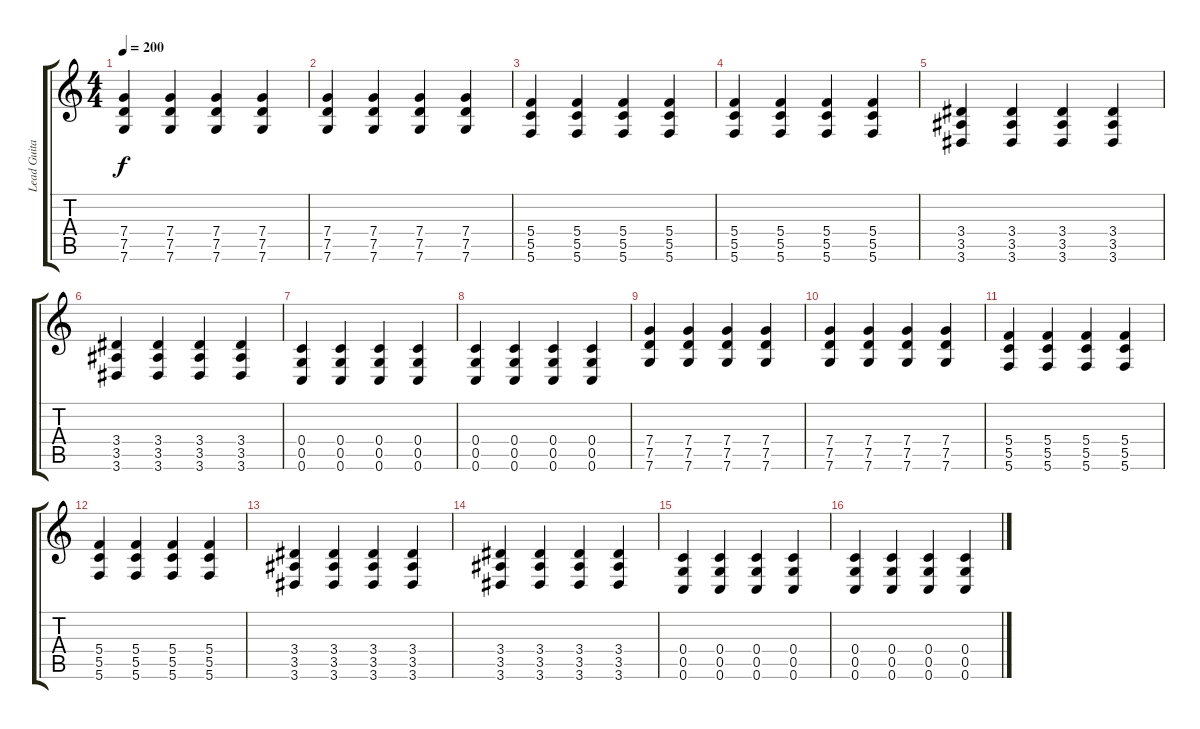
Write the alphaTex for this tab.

\track ("Lead Guitar" "Lead Guita") {instrument distortionguitar}
\staff {score tabs}
\tuning (D4 A3 F3 C3 G2 C2) {hide}
\ts (4 4)
\tempo 200
\clef g2
\ks c
(7.4 7.5 7.6).4{dy f} (7.4 7.5 7.6).4 (7.4 7.5 7.6).4 (7.4 7.5 7.6).4 |
(7.4 7.5 7.6).4 (7.4 7.5 7.6).4 (7.4 7.5 7.6).4 (7.4 7.5 7.6).4 |
(5.4 5.5 5.6).4 (5.4 5.5 5.6).4 (5.4 5.5 5.6).4 (5.4 5.5 5.6).4 |
(5.4 5.5 5.6).4 (5.4 5.5 5.6).4 (5.4 5.5 5.6).4 (5.4 5.5 5.6).4 |
(3.4 3.5 3.6).4{instrument distortionguitar} (3.4 3.5 3.6).4 (3.4 3.5 3.6).4 (3.4 3.5 3.6).4 |
(3.4 3.5 3.6).4 (3.4 3.5 3.6).4 (3.4 3.5 3.6).4 (3.4 3.5 3.6).4 |
(0.4 0.5 0.6).4 (0.4 0.5 0.6).4 (0.4 0.5 0.6).4 (0.4 0.5 0.6).4 |
(0.4 0.5 0.6).4 (0.4 0.5 0.6).4 (0.4 0.5 0.6).4 (0.4 0.5 0.6).4 |
(7.4 7.5 7.6).4 (7.4 7.5 7.6).4 (7.4 7.5 7.6).4 (7.4 7.5 7.6).4 |
(7.4 7.5 7.6).4 (7.4 7.5 7.6).4 (7.4 7.5 7.6).4 (7.4 7.5 7.6).4 |
(5.4 5.5 5.6).4 (5.4 5.5 5.6).4 (5.4 5.5 5.6).4 (5.4 5.5 5.6).4 |
(5.4 5.5 5.6).4 (5.4 5.5 5.6).4 (5.4 5.5 5.6).4 (5.4 5.5 5.6).4 |
(3.4 3.5 3.6).4 (3.4 3.5 3.6).4 (3.4 3.5 3.6).4 (3.4 3.5 3.6).4 |
(3.4 3.5 3.6).4 (3.4 3.5 3.6).4 (3.4 3.5 3.6).4 (3.4 3.5 3.6).4 |
(0.4 0.5 0.6).4 (0.4 0.5 0.6).4 (0.4 0.5 0.6).4 (0.4 0.5 0.6).4 |
(0.4 0.5 0.6).4 (0.4 0.5 0.6).4 (0.4 0.5 0.6).4 (0.4 0.5 0.6).4
